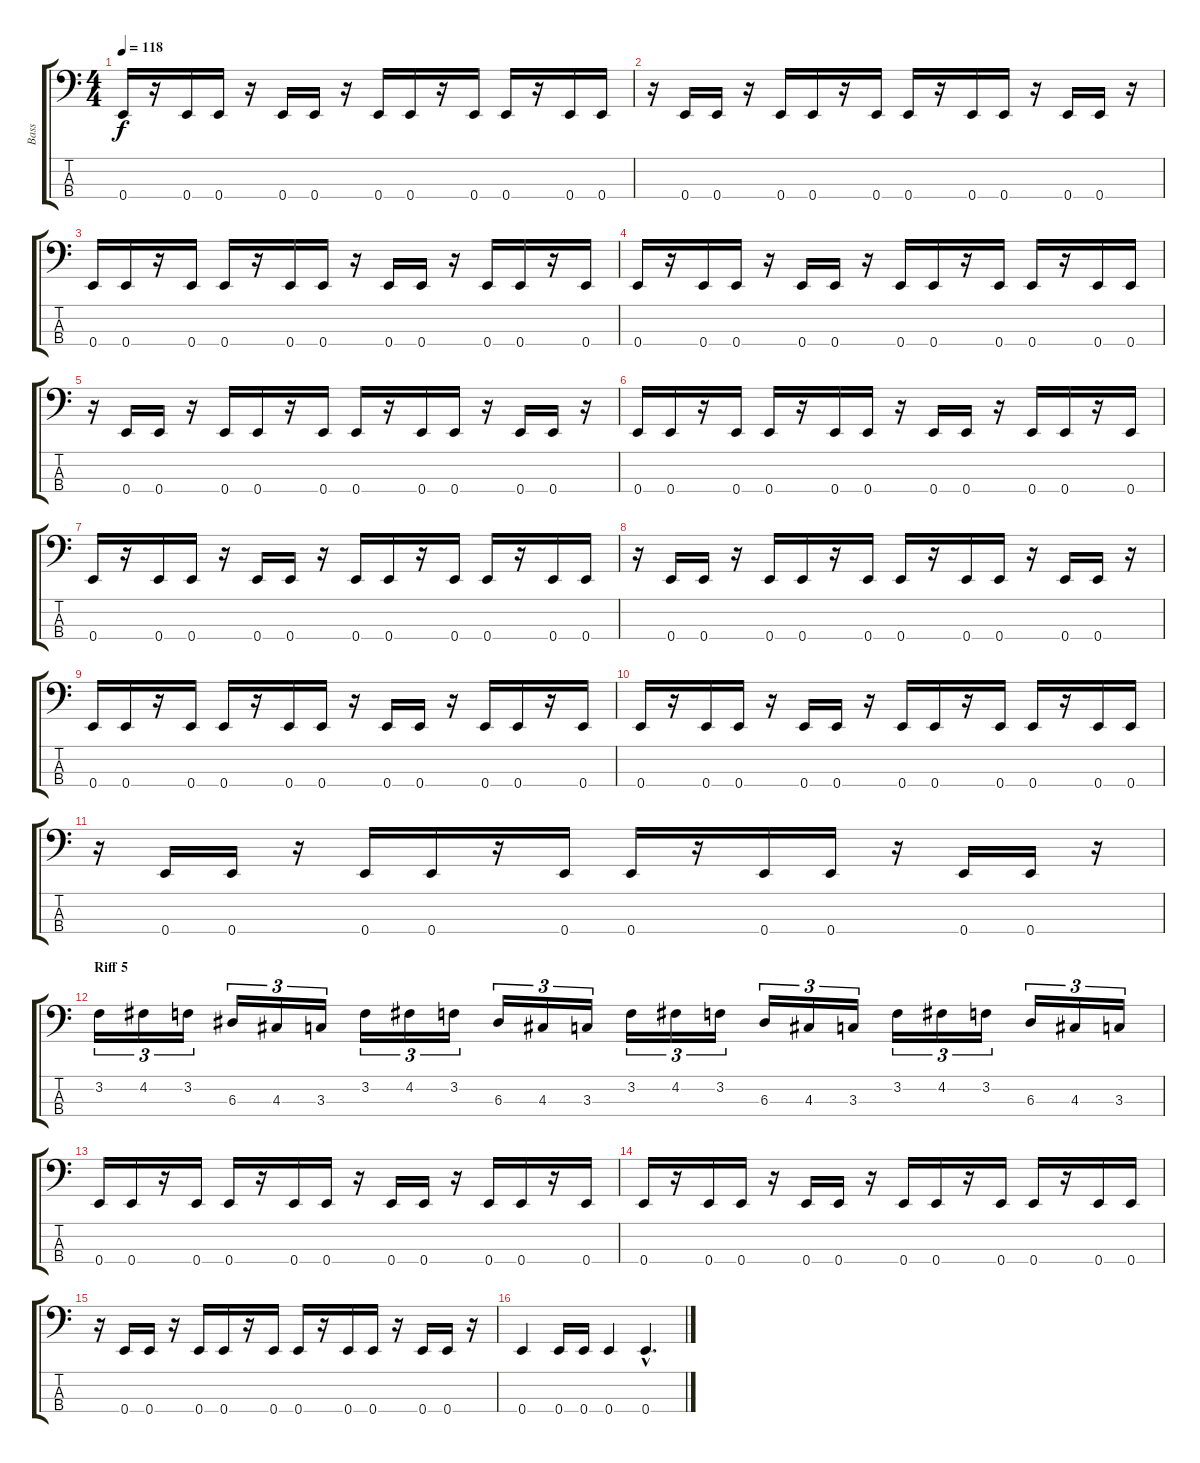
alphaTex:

\track ("Bass" "Bass") {instrument electricbassfinger}
\staff {score tabs}
\tuning (G2 D2 A1 E1) {hide}
\ts (4 4)
\tempo 118
\clef f4
\ks c
0.4.16{dy f} r.16 0.4.16 0.4.16 r.16 0.4.16 0.4.16 r.16 0.4.16 0.4.16 r.16 0.4.16 0.4.16 r.16 0.4.16 0.4.16 |
r.16 0.4.16 0.4.16 r.16 0.4.16 0.4.16 r.16 0.4.16 0.4.16 r.16 0.4.16 0.4.16 r.16 0.4.16 0.4.16 r.16 |
0.4.16 0.4.16 r.16 0.4.16 0.4.16 r.16 0.4.16 0.4.16 r.16 0.4.16 0.4.16 r.16 0.4.16 0.4.16 r.16 0.4.16 |
0.4.16 r.16 0.4.16 0.4.16 r.16 0.4.16 0.4.16 r.16 0.4.16 0.4.16 r.16 0.4.16 0.4.16 r.16 0.4.16 0.4.16 |
r.16 0.4.16 0.4.16 r.16 0.4.16 0.4.16 r.16 0.4.16 0.4.16 r.16 0.4.16 0.4.16 r.16 0.4.16 0.4.16 r.16 |
0.4.16 0.4.16 r.16 0.4.16 0.4.16 r.16 0.4.16 0.4.16 r.16 0.4.16 0.4.16 r.16 0.4.16 0.4.16 r.16 0.4.16 |
0.4.16 r.16 0.4.16 0.4.16 r.16 0.4.16 0.4.16 r.16 0.4.16 0.4.16 r.16 0.4.16 0.4.16 r.16 0.4.16 0.4.16 |
r.16 0.4.16 0.4.16 r.16 0.4.16 0.4.16 r.16 0.4.16 0.4.16 r.16 0.4.16 0.4.16 r.16 0.4.16 0.4.16 r.16 |
0.4.16 0.4.16 r.16 0.4.16 0.4.16 r.16 0.4.16 0.4.16 r.16 0.4.16 0.4.16 r.16 0.4.16 0.4.16 r.16 0.4.16 |
0.4.16 r.16 0.4.16 0.4.16 r.16 0.4.16 0.4.16 r.16 0.4.16 0.4.16 r.16 0.4.16 0.4.16 r.16 0.4.16 0.4.16 |
r.16 0.4.16 0.4.16 r.16 0.4.16 0.4.16 r.16 0.4.16 0.4.16 r.16 0.4.16 0.4.16 r.16 0.4.16 0.4.16 r.16 |
\section ("" "Riff 5")
3.2.16{tu (3 2)} 4.2.16{tu (3 2)} 3.2.16{tu (3 2)} 6.3.16{tu (3 2)} 4.3.16{tu (3 2)} 3.3.16{tu (3 2)} 3.2.16{tu (3 2)} 4.2.16{tu (3 2)} 3.2.16{tu (3 2)} 6.3.16{tu (3 2)} 4.3.16{tu (3 2)} 3.3.16{tu (3 2)} 3.2.16{tu (3 2)} 4.2.16{tu (3 2)} 3.2.16{tu (3 2)} 6.3.16{tu (3 2)} 4.3.16{tu (3 2)} 3.3.16{tu (3 2)} 3.2.16{tu (3 2)} 4.2.16{tu (3 2)} 3.2.16{tu (3 2)} 6.3.16{tu (3 2)} 4.3.16{tu (3 2)} 3.3.16{tu (3 2)} |
0.4.16 0.4.16 r.16 0.4.16 0.4.16 r.16 0.4.16 0.4.16 r.16 0.4.16 0.4.16 r.16 0.4.16 0.4.16 r.16 0.4.16 |
0.4.16 r.16 0.4.16 0.4.16 r.16 0.4.16 0.4.16 r.16 0.4.16 0.4.16 r.16 0.4.16 0.4.16 r.16 0.4.16 0.4.16 |
r.16 0.4.16 0.4.16 r.16 0.4.16 0.4.16 r.16 0.4.16 0.4.16 r.16 0.4.16 0.4.16 r.16 0.4.16 0.4.16 r.16 |
0.4.4 0.4.16 0.4.16 0.4.4 0.4{hac}.4{d}
